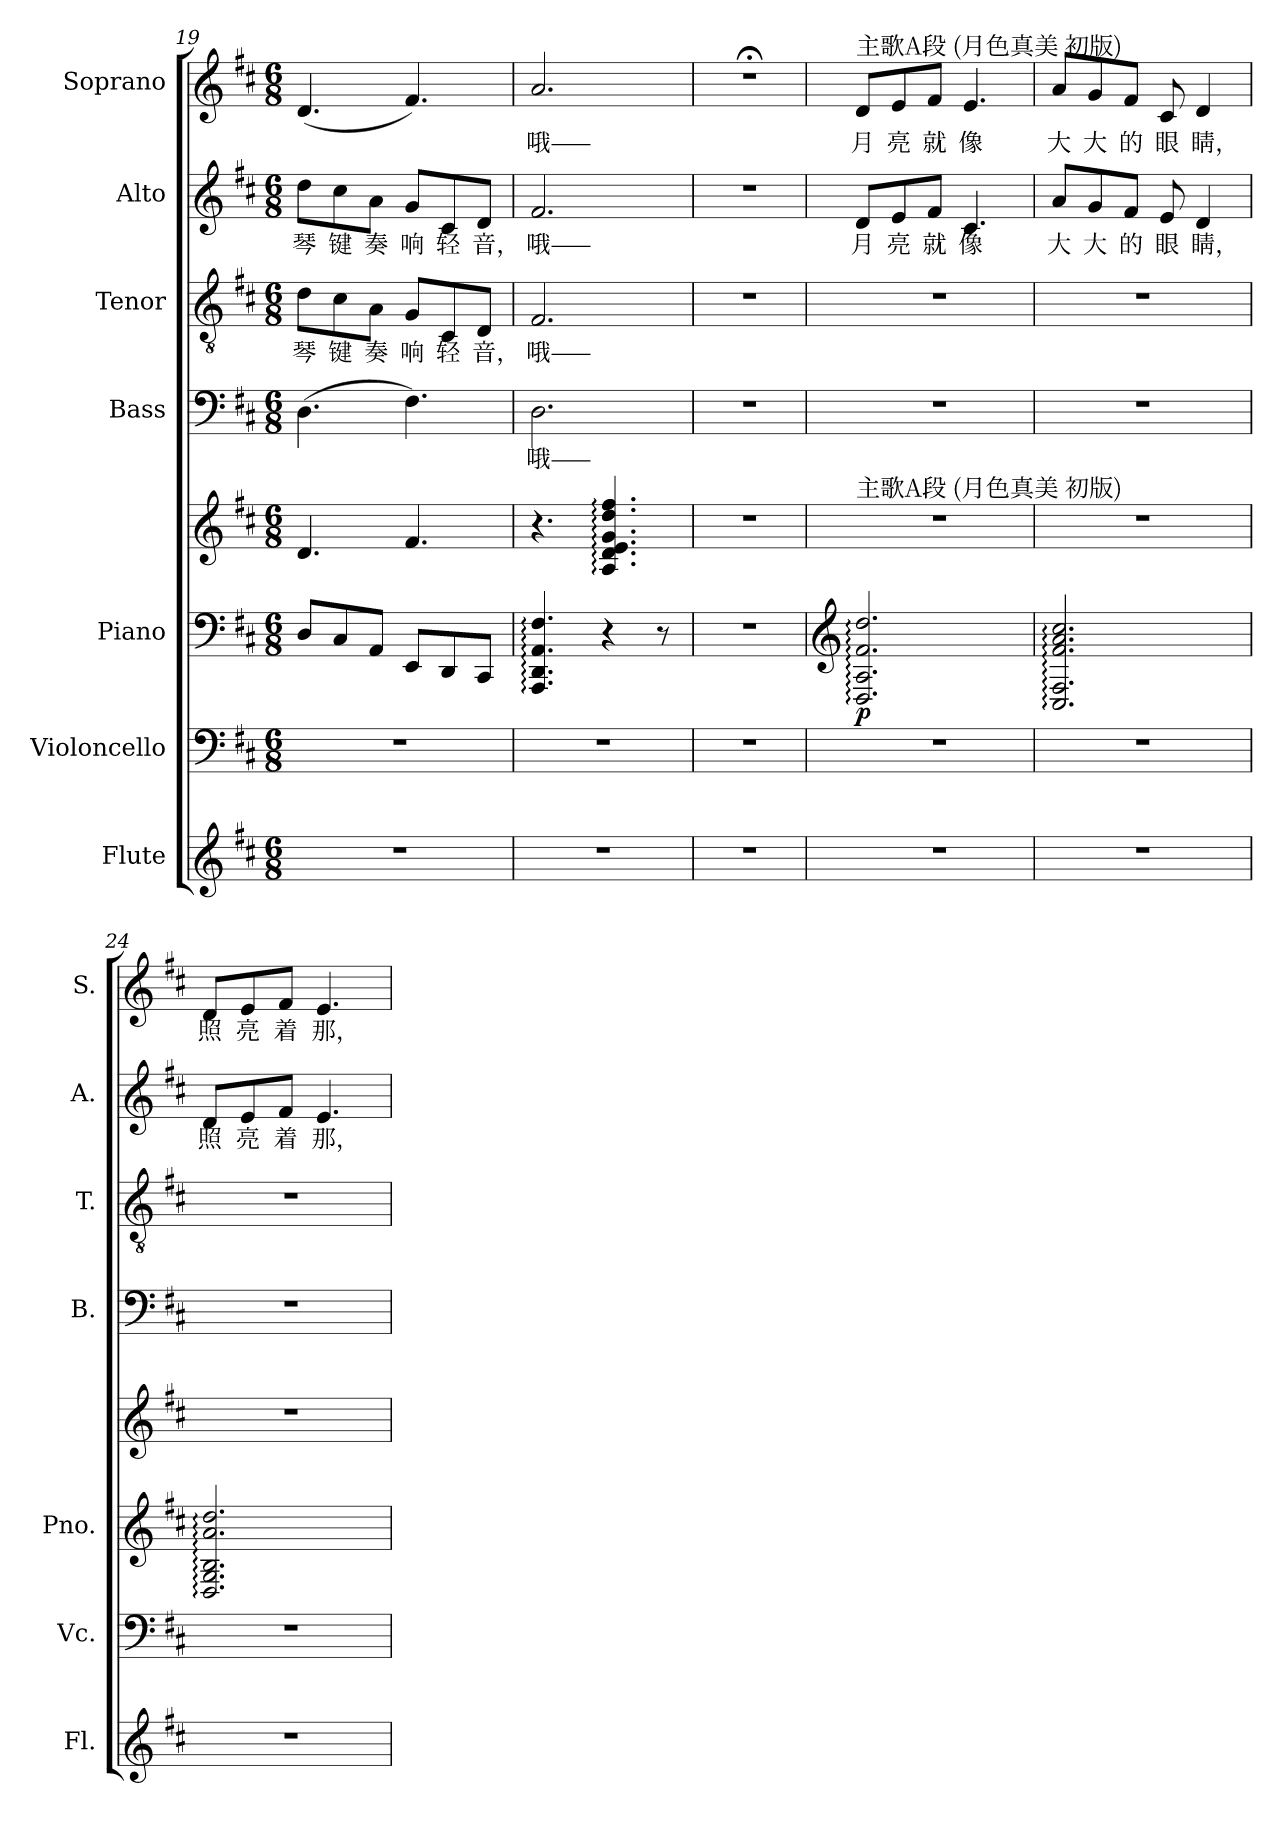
**kern	**kern	**kern	**kern	**dynam	**kern	**text	**kern	**text	**kern	**text	**kern	**text
*part7	*part6	*part5	*part5	*part5	*part4	*part4	*part3	*part3	*part2	*part2	*part1	*part1
*staff8	*staff7	*staff6	*staff5	*staff5/6	*staff4	*staff4	*staff3	*staff3	*staff2	*staff2	*staff1	*staff1
*I"Flute	*I"Violoncello	*I"Piano	*	*	*I"Bass	*	*I"Tenor	*	*I"Alto	*	*I"Soprano	*
*I'Fl.	*I'Vc.	*I'Pno.	*	*	*I'B.	*	*I'T.	*	*I'A.	*	*I'S.	*
*clefG2	*clefF4	*clefF4	*clefG2	*	*clefF4	*	*clefGv2	*	*clefG2	*	*clefG2	*
*k[f#c#]	*k[f#c#]	*k[f#c#]	*k[f#c#]	*	*k[f#c#]	*	*k[f#c#]	*	*k[f#c#]	*	*k[f#c#]	*
*M6/8	*M6/8	*M6/8	*M6/8	*	*M6/8	*	*M6/8	*	*M6/8	*	*M6/8	*
=19	=19	=19	=19	=19	=19	=19	=19	=19	=19	=19	=19	=19
!	!	!	!	!	!	!	!	!LO:LY:b	!	!LO:LY:b	!	!
2.r	2.r	8D/L	4.d/	.	(>4.D\	.	8d\L	琴	8dd\L	琴	(<4.d/	.
!	!	!	!	!	!	!	!	!LO:LY:b	!	!LO:LY:b	!	!
.	.	8C#/	.	.	.	.	8c#\	键	8cc#\	键	.	.
!	!	!	!	!	!	!	!	!LO:LY:b	!	!LO:LY:b	!	!
.	.	8AA/J	.	.	.	.	8A\J	奏	8a\J	奏	.	.
!	!	!	!	!	!	!	!	!LO:LY:b	!	!LO:LY:b	!	!
.	.	8EE/L	4.f#/	.	4.F#\)	.	8G/L	响	8g/L	响	4.f#/)	.
!	!	!	!	!	!	!	!	!LO:LY:b	!	!LO:LY:b	!	!
.	.	8DD/	.	.	.	.	8C#/	轻	8c#/	轻	.	.
!	!	!	!	!	!	!	!	!LO:LY:b	!	!LO:LY:b	!	!
.	.	8CC#/J	.	.	.	.	8D/J	音，	8d/J	音，	.	.
=20	=20	=20	=20	=20	=20	=20	=20	=20	=20	=20	=20	=20
!	!	!	!	!	!	!LO:LY:b	!	!LO:LY:b	!	!LO:LY:b	!	!LO:LY:b
2.r	2.r	4.AAA/: 4.DD/: 4.AA/: 4.F#/:	4.r	.	2.D\	哦——	2.F#/	哦——	2.f#/	哦——	2.a/	哦——
.	.	4r	4.A/: 4.d/: 4.e/: 4.g/: 4.dd/: 4.ff#/:	.	.	.	.	.	.	.	.	.
.	.	8r	.	.	.	.	.	.	.	.	.	.
=21	=21	=21	=21	=21	=21	=21	=21	=21	=21	=21	=21	=21
2.r	2.r	2.r	2.r	.	2.r	.	2.r	.	2.r	.	2.r;<	.
=22	=22	=22	=22	=22	=22	=22	=22	=22	=22	=22	=22	=22
*	*	*clefG2	*	*	*	*	*	*	*	*	*	*
!	!	!	!	!	!	!	!	!	!	!	!LO:TX:t=主歌A段 (月色真美 初版)	!
!	!	!	!LO:TX:t=主歌A段 (月色真美 初版)	!	!	!	!	!	!	!	!	!
!	!	!	!	!LO:DY:b=2	!	!	!	!	!	!LO:LY:b	!	!LO:LY:b
2.r	2.r	2.D/: 2.A/: 2.f#/: 2.dd/:	2.r	p	2.r	.	2.r	.	8d/L	月	8d/L	月
!	!	!	!	!	!	!	!	!	!	!LO:LY:b	!	!LO:LY:b
.	.	.	.	.	.	.	.	.	8e/	亮	8e/	亮
!	!	!	!	!	!	!	!	!	!	!LO:LY:b	!	!LO:LY:b
.	.	.	.	.	.	.	.	.	8f#/J	就	8f#/J	就
!	!	!	!	!	!	!	!	!	!	!LO:LY:b	!	!LO:LY:b
.	.	.	.	.	.	.	.	.	4.c#/	像	4.e/	像
!!LO:PB:g=z
=23	=23	=23	=23	=23	=23	=23	=23	=23	=23	=23	=23	=23
!	!	!	!	!	!	!	!	!	!	!LO:LY:b	!	!LO:LY:b
2.r	2.r	2.C#/: 2.F#/: 2.f#/: 2.a/: 2.cc#/:	2.r	.	2.r	.	2.r	.	8a/L	大	8a/L	大
!	!	!	!	!	!	!	!	!	!	!LO:LY:b	!	!LO:LY:b
.	.	.	.	.	.	.	.	.	8g/	大	8g/	大
!	!	!	!	!	!	!	!	!	!	!LO:LY:b	!	!LO:LY:b
.	.	.	.	.	.	.	.	.	8f#/J	的	8f#/J	的
!	!	!	!	!	!	!	!	!	!	!LO:LY:b	!	!LO:LY:b
.	.	.	.	.	.	.	.	.	8e/	眼	8c#/	眼
!	!	!	!	!	!	!	!	!	!	!LO:LY:b	!	!LO:LY:b
.	.	.	.	.	.	.	.	.	4d/	睛，	4d/	睛，
=24	=24	=24	=24	=24	=24	=24	=24	=24	=24	=24	=24	=24
!	!	!	!	!	!	!	!	!	!	!LO:LY:b	!	!LO:LY:b
2.r	2.r	2.D/: 2.G/: 2.B/: 2.a/: 2.dd/:	2.r	.	2.r	.	2.r	.	8d/L	照	8d/L	照
!	!	!	!	!	!	!	!	!	!	!LO:LY:b	!	!LO:LY:b
.	.	.	.	.	.	.	.	.	8e/	亮	8e/	亮
!	!	!	!	!	!	!	!	!	!	!LO:LY:b	!	!LO:LY:b
.	.	.	.	.	.	.	.	.	8f#/J	着	8f#/J	着
!	!	!	!	!	!	!	!	!	!	!LO:LY:b	!	!LO:LY:b
.	.	.	.	.	.	.	.	.	4.e/	那，	4.e/	那，
=	=	=	=	=	=	=	=	=	=	=	=	=
*-	*-	*-	*-	*-	*-	*-	*-	*-	*-	*-	*-	*-
